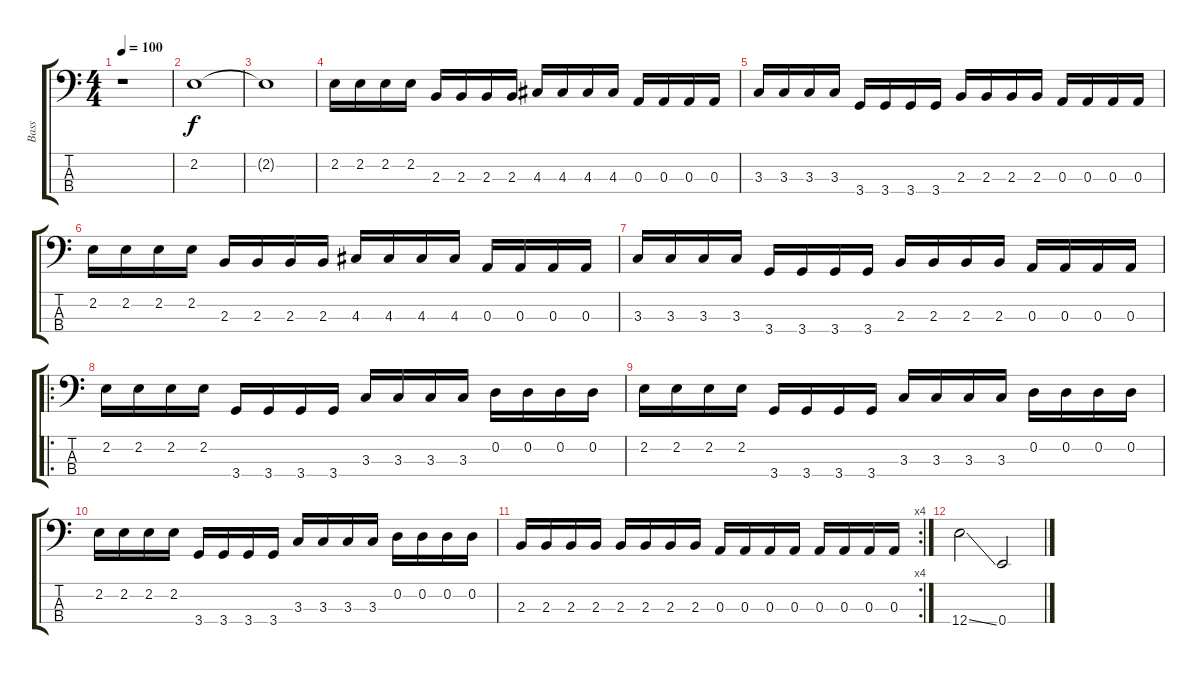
\track ("Bass" "Bass") {instrument electricbassfinger}
\staff {score tabs}
\tuning (G2 D2 A1 E1) {hide}
\ts (4 4)
\tempo 100
\clef f4
\ks c
r.1{dy f} |
2.2.1 |
2.2{t}.1 |
2.2.16 2.2.16 2.2.16 2.2.16 2.3.16 2.3.16 2.3.16 2.3.16 4.3.16 4.3.16 4.3.16 4.3.16 0.3.16 0.3.16 0.3.16 0.3.16 |
3.3.16 3.3.16 3.3.16 3.3.16 3.4.16 3.4.16 3.4.16 3.4.16 2.3.16 2.3.16 2.3.16 2.3.16 0.3.16 0.3.16 0.3.16 0.3.16 |
2.2.16 2.2.16 2.2.16 2.2.16 2.3.16 2.3.16 2.3.16 2.3.16 4.3.16 4.3.16 4.3.16 4.3.16 0.3.16 0.3.16 0.3.16 0.3.16 |
3.3.16 3.3.16 3.3.16 3.3.16 3.4.16 3.4.16 3.4.16 3.4.16 2.3.16 2.3.16 2.3.16 2.3.16 0.3.16 0.3.16 0.3.16 0.3.16 |
\ro
2.2.16 2.2.16 2.2.16 2.2.16 3.4.16 3.4.16 3.4.16 3.4.16 3.3.16 3.3.16 3.3.16 3.3.16 0.2.16 0.2.16 0.2.16 0.2.16 |
2.2.16 2.2.16 2.2.16 2.2.16 3.4.16 3.4.16 3.4.16 3.4.16 3.3.16 3.3.16 3.3.16 3.3.16 0.2.16 0.2.16 0.2.16 0.2.16 |
2.2.16 2.2.16 2.2.16 2.2.16 3.4.16 3.4.16 3.4.16 3.4.16 3.3.16 3.3.16 3.3.16 3.3.16 0.2.16 0.2.16 0.2.16 0.2.16 |
\rc 4
2.3.16 2.3.16 2.3.16 2.3.16 2.3.16 2.3.16 2.3.16 2.3.16 0.3.16 0.3.16 0.3.16 0.3.16 0.3.16 0.3.16 0.3.16 0.3.16 |
12.4{ss}.2 0.4.2
